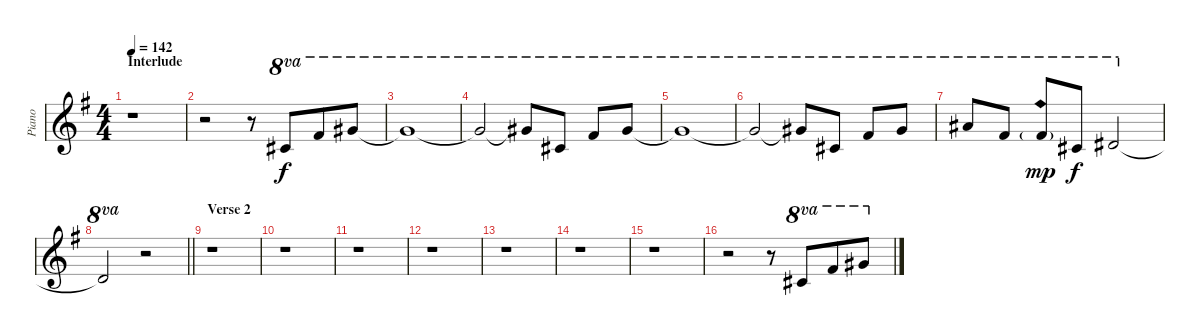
\track ("Piano" "Piano") {instrument acousticgrandpiano}
\staff {score}
\tuning (Eb4 Bb3 Gb3 Db3 Ab2 Eb2) {hide}
\ts (4 4)
\section ("" "Interlude")
\tempo 142
\clef g2
\ks g
r.1{dy f} |
r.2 r.8 19.3.8{ot 8va beam merge} 20.2.8{ot 8va} 17.1.8{ot 8va} |
17.1{t}.1{ot 8va} |
17.1{t}.2{ot 8va} 17.1{t}.8{ot 8va} 19.3.8{ot 8va} 20.2.8{ot 8va} 17.1.8{ot 8va} |
17.1{t}.1{ot 8va} |
17.1{t}.2{ot 8va} 17.1{t}.8{ot 8va} 19.3.8{ot 8va} 20.2.8{ot 8va} 17.1.8{ot 8va} |
19.1.8{ot 8va} 20.2.8{ot 8va} 20.2{ph 12 g}.8{ot 8va dy mp} 19.3.8{ot 8va dy f} 17.2.2{ot 8va} |
\barLineRight lightlight
17.2{t}.2{ot 8va} r.2 |
\section ("" "Verse 2")
r.1 |
r.1 |
r.1 |
r.1 |
r.1 |
r.1 |
r.1 |
r.2 r.8 19.3.8{ot 8va beam merge} 20.2.8{ot 8va} 17.1.8{ot 8va}
